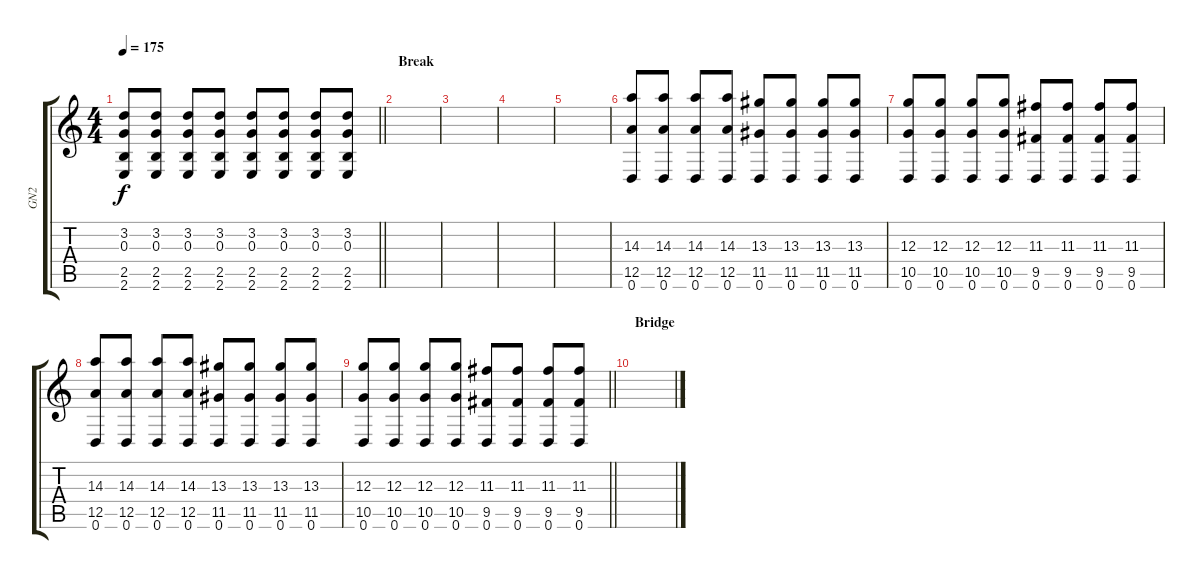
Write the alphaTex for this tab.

\track ("GN2" "GN2") {instrument distortionguitar}
\staff {score tabs}
\tuning (E4 B3 G3 D3 A2 D2) {hide}
\ts (4 4)
\tempo 175
\clef g2
\barLineRight lightlight
\ks c
(3.2 0.3 2.5 2.6).8{dy f} (3.2 0.3 2.5 2.6).8 (3.2 0.3 2.5 2.6).8 (3.2 0.3 2.5 2.6).8 (3.2 0.3 2.5 2.6).8 (3.2 0.3 2.5 2.6).8 (3.2 0.3 2.5 2.6).8 (3.2 0.3 2.5 2.6).8 |
\section ("" "Break")
|
|
|
|
(14.3 12.5 0.6).8 (14.3 12.5 0.6).8 (14.3 12.5 0.6).8 (14.3 12.5 0.6).8 (13.3 11.5 0.6).8 (13.3 11.5 0.6).8 (13.3 11.5 0.6).8 (13.3 11.5 0.6).8 |
(12.3 10.5 0.6).8 (12.3 10.5 0.6).8 (12.3 10.5 0.6).8 (12.3 10.5 0.6).8 (11.3 9.5 0.6).8 (11.3 9.5 0.6).8 (11.3 9.5 0.6).8 (11.3 9.5 0.6).8 |
(14.3 12.5 0.6).8 (14.3 12.5 0.6).8 (14.3 12.5 0.6).8 (14.3 12.5 0.6).8 (13.3 11.5 0.6).8 (13.3 11.5 0.6).8 (13.3 11.5 0.6).8 (13.3 11.5 0.6).8 |
\barLineRight lightlight
(12.3 10.5 0.6).8 (12.3 10.5 0.6).8 (12.3 10.5 0.6).8 (12.3 10.5 0.6).8 (11.3 9.5 0.6).8 (11.3 9.5 0.6).8 (11.3 9.5 0.6).8 (11.3 9.5 0.6).8 |
\section ("" "Bridge")
